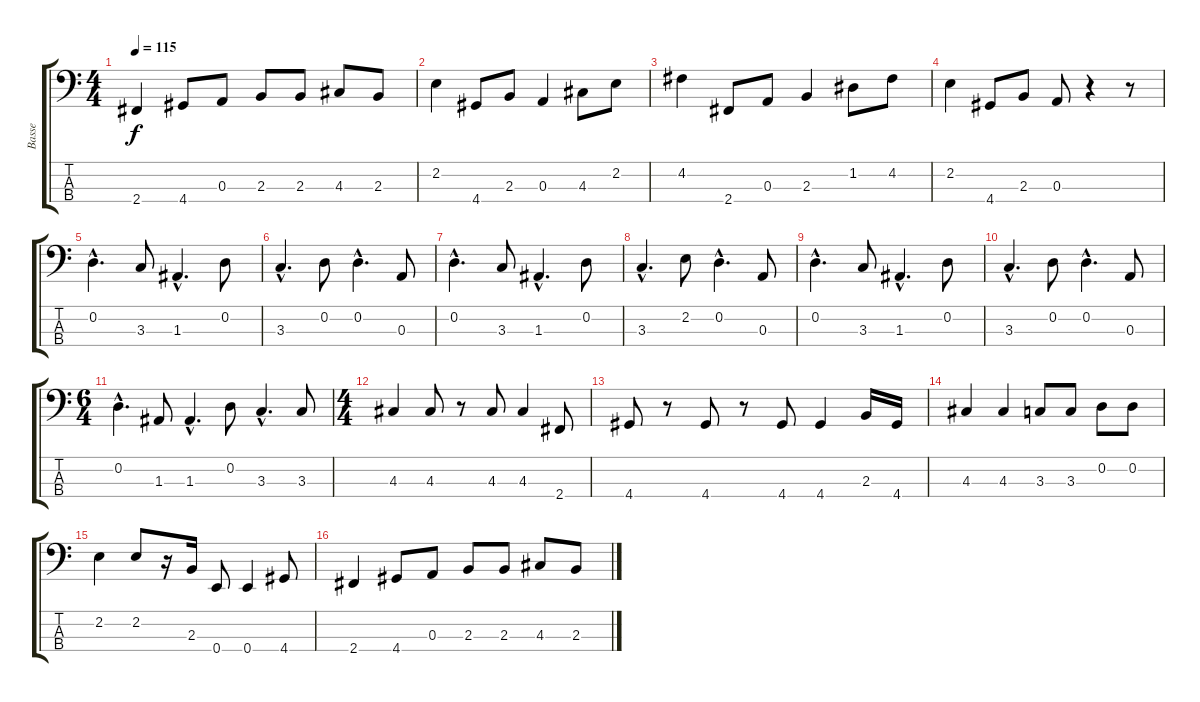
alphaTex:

\track ("Basse" "Basse") {instrument fretlessbass}
\staff {score tabs}
\tuning (G2 D2 A1 E1) {hide}
\ts (4 4)
\tempo 115
\clef f4
\ks c
2.4.4{dy f} 4.4.8 0.3.8 2.3.8 2.3.8 4.3.8 2.3.8 |
2.2.4 4.4.8 2.3.8 0.3.4 4.3.8 2.2.8 |
4.2.4 2.4.8 0.3.8 2.3.4 1.2.8 4.2.8 |
2.2.4 4.4.8 2.3.8 0.3.8 r.4 r.8 |
0.2{hac}.4{d} 3.3.8 1.3{hac}.4{d} 0.2.8 |
3.3{hac}.4{d} 0.2.8 0.2{hac}.4{d} 0.3.8 |
0.2{hac}.4{d} 3.3.8 1.3{hac}.4{d} 0.2.8 |
3.3{hac}.4{d} 2.2.8 0.2{hac}.4{d} 0.3.8 |
0.2{hac}.4{d} 3.3.8 1.3{hac}.4{d} 0.2.8 |
3.3{hac}.4{d} 0.2.8 0.2{hac}.4{d} 0.3.8 |
\ts (6 4)
0.2{hac}.4{d} 1.3.8 1.3{hac}.4{d} 0.2.8 3.3{hac}.4{d} 3.3.8 |
\ts (4 4)
4.3.4 4.3.8 r.8 4.3.8 4.3.4 2.4.8 |
4.4.8 r.8 4.4.8 r.8 4.4.8 4.4.4 2.3.16 4.4.16 |
4.3.4 4.3.4 3.3.8 3.3.8 0.2.8 0.2.8 |
2.2.4 2.2.8 r.16 2.3.16 0.4.8 0.4.4 4.4.8 |
2.4.4 4.4.8 0.3.8 2.3.8 2.3.8 4.3.8 2.3.8
